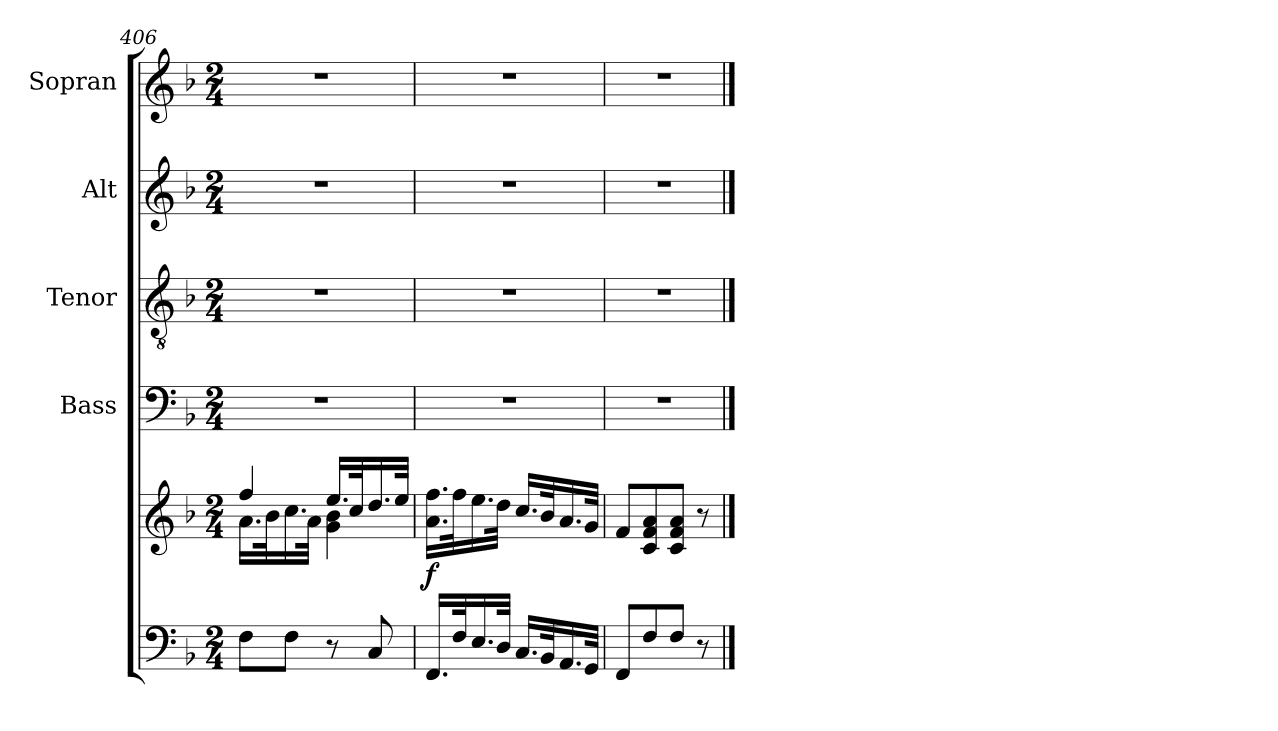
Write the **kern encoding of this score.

**kern	**kern	**dynam	**kern	**kern	**kern	**kern
*part5	*part5	*part5	*part4	*part3	*part2	*part1
*staff6	*staff5	*staff5/6	*staff4	*staff3	*staff2	*staff1
*	*	*	*I"Bass	*I"Tenor	*I"Alt	*I"Sopran
*	*	*	*I'B.	*I'T.	*I'A.	*I'S.
*clefF4	*clefG2	*	*clefF4	*clefGv2	*clefG2	*clefG2
*k[b-]	*k[b-]	*	*k[b-]	*k[b-]	*k[b-]	*k[b-]
*F:	*F:	*	*F:	*F:	*F:	*F:
*M2/4	*M2/4	*	*M2/4	*M2/4	*M2/4	*M2/4
=406	=406	=406	=406	=406	=406	=406
*	*^	*	*	*	*	*
8F\L	4ff/	16.a\LL	.	2r	2r	2r	2r
.	.	32b-\k	.	.	.	.	.
8F\J	.	16.cc\	.	.	.	.	.
.	.	32a\JJk	.	.	.	.	.
8r	16.ee/LL	4g\ 4b-\	.	.	.	.	.
.	32cc/k	.	.	.	.	.	.
8C/	16.dd/	.	.	.	.	.	.
.	32ee/JJk	.	.	.	.	.	.
*	*v	*v	*	*	*	*	*
=407	=407	=407	=407	=407	=407	=407
!	!	!LO:DY:a=2	!	!	!	!
16.FF/LL	16.a\ 16.ff\LL	f	2r	2r	2r	2r
32F/k	32ff\k	.	.	.	.	.
16.E/	16.ee\	.	.	.	.	.
32D/JJk	32dd\JJk	.	.	.	.	.
16.C/LL	16.cc/LL	.	.	.	.	.
32BB-/k	32b-/k	.	.	.	.	.
16.AA/	16.a/	.	.	.	.	.
32GG/JJk	32g/JJk	.	.	.	.	.
=408	=408	=408	=408	=408	=408	=408
8FF/L	8f/L	.	2r	2r	2r	2r
8F/	8c/ 8f/ 8a/	.	.	.	.	.
8F/J	8c/ 8f/ 8a/J	.	.	.	.	.
8r	8r	.	.	.	.	.
==	==	==	==	==	==	==
*-	*-	*-	*-	*-	*-	*-
